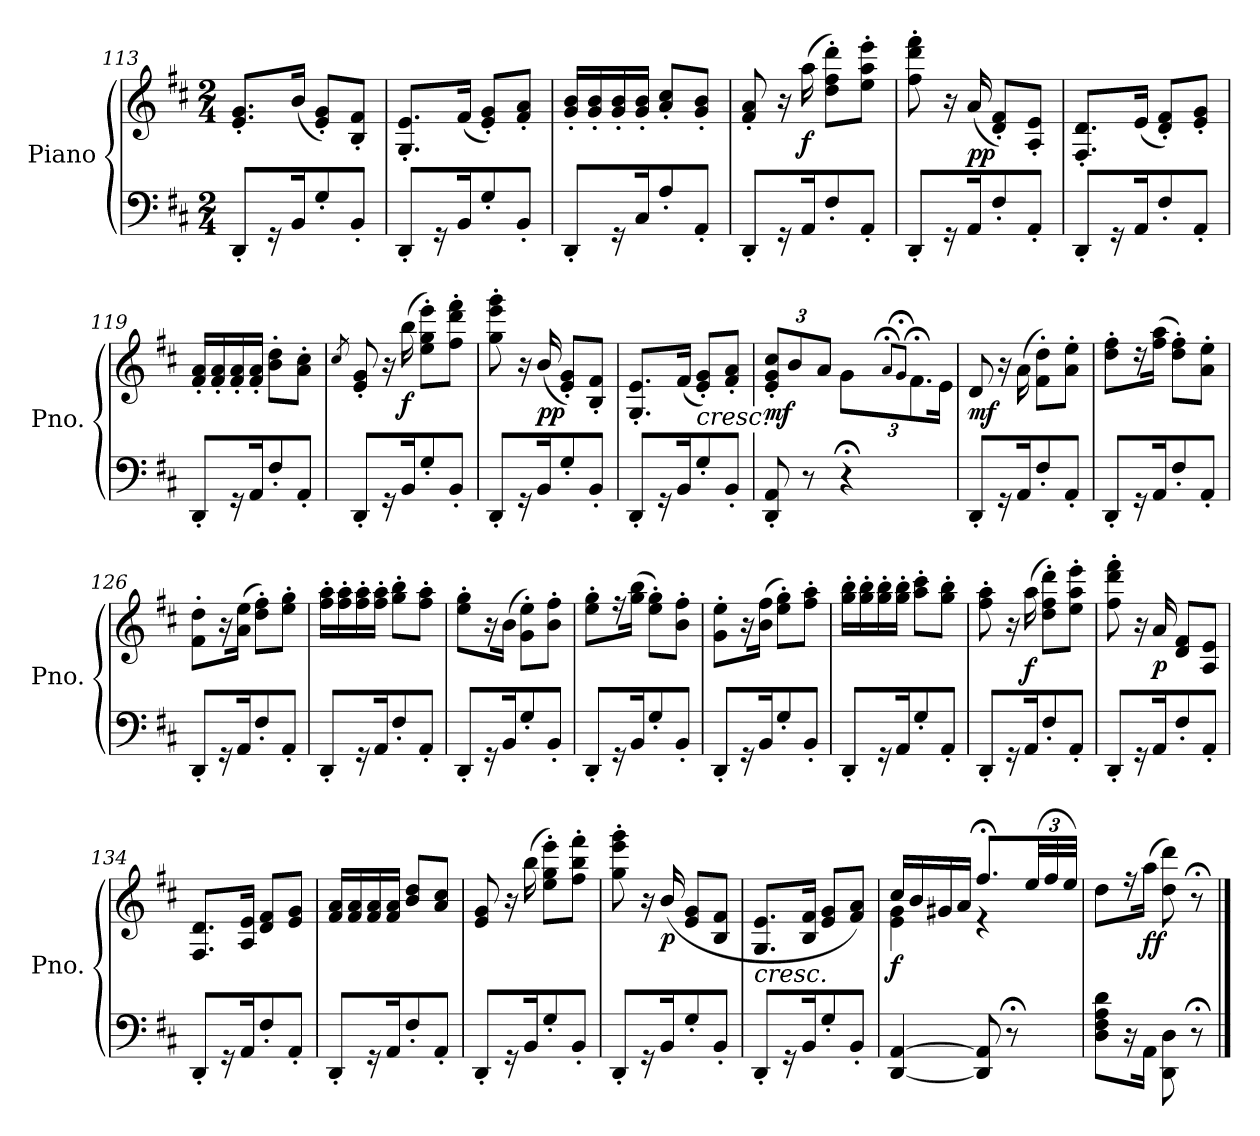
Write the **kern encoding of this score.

**kern	**kern	**dynam
*part1	*part1	*part1
*staff2	*staff1	*staff1/2
*I"Piano	*	*
*I'Pno.	*	*
*clefF4	*clefG2	*
*k[f#c#]	*k[f#c#]	*
*D:	*D:	*
*M2/4	*M2/4	*
=113	=113	=113
8DD'/L	8.e/' 8.g/'L	.
16r	.	.
16BB/K	(<16b/Jk	.
8G'/	8e/' 8g/'L)	.
8BB'/J	8B/' 8f#/'J	.
=114	=114	=114
8DD'/L	8.G/' 8.e/'L	.
16r	.	.
16BB/K	(<16f#/Jk	.
8G'/	8e/' 8g/'L)	.
8BB'/J	8f#/' 8a/'J	.
!!LO:LB:g=z
=115	=115	=115
8DD'/L	16g/' 16b/'LL	.
.	16g/' 16b/'	.
16r	16g/' 16b/'	.
16C#/K	16g/' 16b/'JJ	.
8A'/	8a/' 8cc#/'L	.
8AA'/J	8g/' 8b/'J	.
=116	=116	=116
8DD'/L	8f#/' 8a/'	.
16r	16r	.
!	!	!LO:DY:b
16AA/K	(>16aa\	f
8F#'/	8dd\' 8ff#\' 8ddd\'L)	.
8AA'/J	8ee\' 8aa\' 8eee\'J	.
=117	=117	=117
8DD'/L	8ff#\' 8ddd\' 8fff#\'	.
16r	16r	.
!	!	!LO:DY:b
16AA/K	(<16a/	pp
8F#'/	8d/' 8f#/'L)	.
8AA'/J	8A/' 8e/'J	.
=118	=118	=118
8DD'/L	8.F#/' 8.d/'L	.
16r	.	.
16AA/K	(<16e/Jk	.
8F#'/	8d/' 8f#/'L)	.
8AA'/J	8e/' 8g/'J	.
=119	=119	=119
8DD'/L	16f#/' 16a/'LL	.
.	16f#/' 16a/'	.
16r	16f#/' 16a/'	.
16AA/K	16f#/' 16a/'JJ	.
8F#'/	8b\' 8dd\'L	.
8AA'/J	8a\' 8cc#\'J	.
!!LO:LB:g=z
=120	=120	=120
.	8qcc#/	.
8DD'/L	8e/' 8g/'	.
16r	16r	.
!	!	!LO:DY:b
16BB/K	(>16bb\	f
8G'/	8ee\' 8gg\' 8eee\'L)	.
8BB'/J	8ff#\' 8ddd\' 8fff#\'J	.
=121	=121	=121
8DD'/L	8gg\' 8eee\' 8ggg\'	.
16r	16r	.
!	!	!LO:DY:b
16BB/K	(<16b/	pp
8G'/	8e/' 8g/'L)	.
8BB'/J	8B/' 8f#/'J	.
=122	=122	=122
8DD'/L	8.G/' 8.e/'L	.
16r	.	.
16BB/K	(<16f#/Jk	.
!	!LO:TX:b:i:t=cresc.	!
8G'/	8e/' 8g/'L)	.
8BB'/J	8f#/' 8a/'J	.
=123	=123	=123
*	*Xbrackettup	*
!	!	!LO:DY:b
8DD/' 8AA/'	12e/' 12g/' 12cc#/'L	mf
.	12b/	.
8r	.	.
.	12a/J	.
4r;<	12g\L	.
.	8qa;</L	.
.	8qg;</J	.
.	12.f#;<\	.
.	24e\Jk	.
=124	=124	=124
!	!	!LO:DY:b
8DD'/L	8d/	mf
16r	16r	.
16AA/K	(>16a\	.
8F#'/	8f#\' 8dd\'L)	.
8AA'/J	8a\' 8ee\'J	.
!!LO:LB:g=z
=125	=125	=125
8DD'/L	8dd\' 8ff#\'L	.
16r	16rdd	.
16AA/K	(>16ff#\ 16aa\Jk	.
8F#'/	8dd\' 8ff#\'L)	.
8AA'/J	8a\' 8ee\'J	.
=126	=126	=126
8DD'/L	8f#\' 8dd\'L	.
16r	16r	.
16AA/K	(>16a\ 16ee\Jk	.
8F#'/	8dd\' 8ff#\'L)	.
8AA'/J	8ee\' 8gg\'J	.
=127	=127	=127
8DD'/L	16ff#\' 16aa\'LL	.
.	16ff#\' 16aa\'	.
16r	16ff#\' 16aa\'	.
16AA/K	16ff#\' 16aa\'JJ	.
8F#'/	8gg\' 8bb\'L	.
8AA'/J	8ff#\' 8aa\'J	.
=128	=128	=128
8DD'/L	8ee\' 8gg\'L	.
16r	16r	.
16BB/K	(>16b\Jk	.
8G'/	8g\' 8ee\'L)	.
8BB'/J	8b\' 8ff#\'J	.
=129	=129	=129
8DD'/L	8ee\' 8gg\'L	.
16r	16rff	.
16BB/K	(>16gg\ 16bb\Jk	.
8G'/	8ee\' 8gg\'L)	.
8BB'/J	8b\' 8ff#\'J	.
!!LO:PB:g=z
=130	=130	=130
8DD'/L	8g\' 8ee\'L	.
16r	16r	.
16BB/K	(>16b\ 16ff#\Jk	.
8G'/	8ee\' 8gg\'L)	.
8BB'/J	8ff#\' 8aa\'J	.
=131	=131	=131
8DD'/L	16gg\' 16bb\'LL	.
.	16gg\' 16bb\'	.
16r	16gg\' 16bb\'	.
16AA/K	16gg\' 16bb\'JJ	.
8G'/	8aa\' 8ccc#\'L	.
8AA'/J	8gg\' 8bb\'J	.
=132	=132	=132
8DD'/L	8ff#\' 8aa\'	.
16r	16r	.
!	!	!LO:DY:b
16AA/K	(>16aa\	f
8F#'/	8dd\' 8ff#\' 8ddd\'L)	.
8AA'/J	8ee\' 8aa\' 8eee\'J	.
=133	=133	=133
8DD'/L	8ff#\' 8ddd\' 8fff#\'	.
16r	16r	.
!	!	!LO:DY:b
16AA/K	16a/	p
8F#'/	8d/ 8f#/L	.
8AA'/J	8A/ 8e/J	.
=134	=134	=134
8DD'/L	8.F#/ 8.d/L	.
16r	.	.
16AA/K	16A/ 16e/Jk	.
8F#'/	8d/ 8f#/L	.
8AA'/J	8e/ 8g/J	.
!!LO:LB:g=z
=135	=135	=135
8DD'/L	16f#/ 16a/LL	.
.	16f#/ 16a/	.
16r	16f#/ 16a/	.
16AA/K	16f#/ 16a/JJ	.
8F#'/	8b/ 8dd/L	.
8AA'/J	8a/ 8cc#/J	.
=136	=136	=136
8DD'/L	8e/ 8g/	.
16r	16r	.
16BB/K	(>16bb\	.
8G'/	8ee\' 8gg\' 8eee\'L)	.
8BB'/J	8ff#\' 8bb\' 8fff#\'J	.
=137	=137	=137
8DD'/L	8gg\' 8eee\' 8ggg\'	.
16r	16r	.
!	!	!LO:DY:b
16BB/K	(<16b/	p
8G'/	8e/ 8g/L	.
8BB'/J	8B/ 8f#/J	.
=138	=138	=138
!	!LO:TX:b:i:t=cresc.	!
8DD'/L	8.G/ 8.e/L	.
16r	.	.
16BB/K	16B/ 16f#/Jk	.
8G'/	8e/ 8g/L	.
8BB'/J	8f#/ 8a/J)	.
=139	=139	=139
*	*^	*
!	!	!	!LO:DY:b
[4DD/ [4AA/	16cc#/LL	4e\ 4g\	f
.	16b/	.	.
.	16g#X/	.	.
.	16a/JJ	.	.
8DD/] 8AA/]	8.ff#;</L	4r	.
8r;<	.	.	.
.	(<48ee/LL	.	.
.	48ff#/	.	.
.	48ee/JJJ)	.	.
*	*v	*v	*
=140	=140	=140
8D\ 8F#\ 8A\ 8d\L	8dd\L	.
16r	16r	.
!	!	!LO:DY:b
16AA\Jk	(>16aa\Jk	ff
8DD\ 8D\	8dd\ 8ddd\)	.
8r;<	8r;<	.
==	==	==
*-	*-	*-
